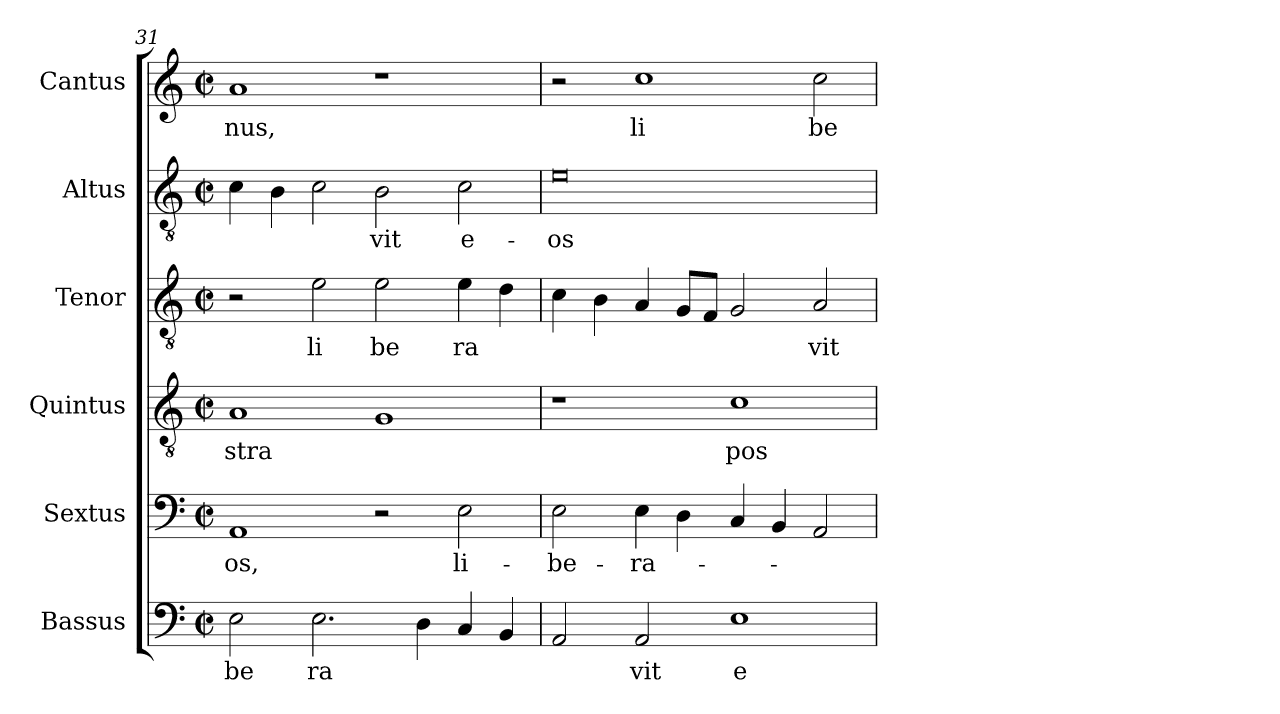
**kern	**text	**kern	**text	**kern	**text	**kern	**text	**kern	**text	**kern	**text
*part6	*part6	*part5	*part5	*part4	*part4	*part3	*part3	*part2	*part2	*part1	*part1
*staff6	*staff6	*staff5	*staff5	*staff4	*staff4	*staff3	*staff3	*staff2	*staff2	*staff1	*staff1
*I"Bassus	*	*I"Sextus	*	*I"Quintus	*	*I"Tenor	*	*I"Altus	*	*I"Cantus	*
*clefF4	*	*clefF4	*	*clefGv2	*	*clefGv2	*	*clefGv2	*	*clefG2	*
*M2/2	*	*M2/2	*	*M2/2	*	*M2/2	*	*M2/2	*	*M2/2	*
*met(c|)	*	*met(c|)	*	*met(c|)	*	*met(c|)	*	*met(c|)	*	*met(c|)	*
=31	=31	=31	=31	=31	=31	=31	=31	=31	=31	=31	=31
!	!LO:LY:b:cj	!	!LO:LY:b:cj	!	!LO:LY:b	!	!	!	!	!	!LO:LY:b:cj
2E\	be	1AA	-os,	1A	stra	2r	.	4c\	.	1a	nus,
.	.	.	.	.	.	.	.	4B\	.	.	.
!	!LO:LY:b:cj	!	!	!	!	!	!LO:LY:b:cj	!	!	!	!
2.E\	ra	.	.	.	.	2e\	li	2c\	.	.	.
!	!	!	!	!	!	!	!LO:LY:b:cj	!	!LO:LY:b:cj	!	!
.	.	2r	.	1G	.	2e\	be	2B\	-vit	1r	.
4D\	.	.	.	.	.	.	.	.	.	.	.
!	!	!	!LO:LY:b:cj	!	!	!	!LO:LY:b:cj	!	!LO:LY:b:cj	!	!
4C/	.	2E\	li-	.	.	4e\	ra	2c\	e-	.	.
4BB/	.	.	.	.	.	4d\	.	.	.	.	.
=32	=32	=32	=32	=32	=32	=32	=32	=32	=32	=32	=32
!	!	!	!LO:LY:b:cj	!	!	!	!	!	!LO:LY:b:cj	!	!
2AA/	.	2E\	-be-	1r	.	4c\	.	0e	-os	2r	.
.	.	.	.	.	.	4B\	.	.	.	.	.
!	!LO:LY:b:cj	!	!LO:LY:b:cj	!	!	!	!	!	!	!	!LO:LY:b:cj
2AA/	vit	4E\	-ra-	.	.	4A/	.	.	.	1cc	li
.	.	4D\	.	.	.	8G/L	.	.	.	.	.
.	.	.	.	.	.	8F/J	.	.	.	.	.
!	!LO:LY:b:rj	!	!	!	!LO:LY:b:cj	!	!	!	!	!	!
1E	e	4C/	.	1c	pos	2G/	.	.	.	.	.
.	.	4BB/	.	.	.	.	.	.	.	.	.
!	!	!	!	!	!	!	!LO:LY:b:cj	!	!	!	!LO:LY:b:cj
.	.	2AA/	.	.	.	2A/	vit	.	.	2cc\	be
=	=	=	=	=	=	=	=	=	=	=	=
*-	*-	*-	*-	*-	*-	*-	*-	*-	*-	*-	*-
